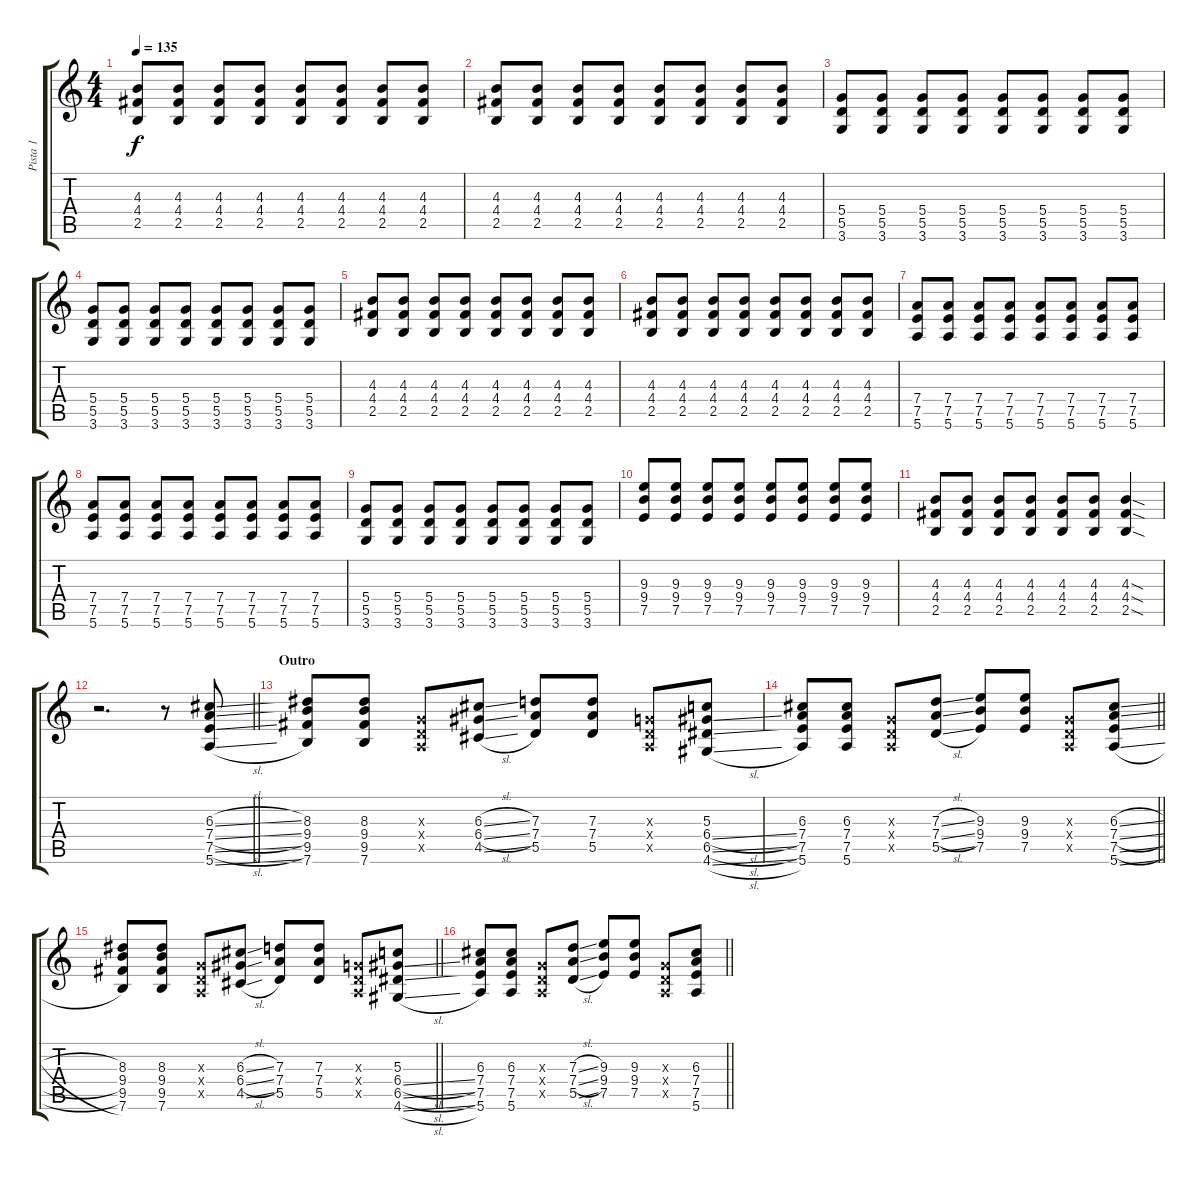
\track ("Pista 1" "Pista 1") {instrument distortionguitar}
\staff {score tabs}
\tuning (E4 B3 G3 D3 A2 E2) {hide}
\ts (4 4)
\tempo 135
\clef g2
\ks c
(4.3 4.4 2.5).8{dy f} (4.3 4.4 2.5).8 (4.3 4.4 2.5).8 (4.3 4.4 2.5).8 (4.3 4.4 2.5).8 (4.3 4.4 2.5).8 (4.3 4.4 2.5).8 (4.3 4.4 2.5).8 |
(4.3 4.4 2.5).8 (4.3 4.4 2.5).8 (4.3 4.4 2.5).8 (4.3 4.4 2.5).8 (4.3 4.4 2.5).8 (4.3 4.4 2.5).8 (4.3 4.4 2.5).8 (4.3 4.4 2.5).8 |
(5.4 5.5 3.6).8 (5.4 5.5 3.6).8 (5.4 5.5 3.6).8 (5.4 5.5 3.6).8 (5.4 5.5 3.6).8 (5.4 5.5 3.6).8 (5.4 5.5 3.6).8 (5.4 5.5 3.6).8 |
(5.4 5.5 3.6).8 (5.4 5.5 3.6).8 (5.4 5.5 3.6).8 (5.4 5.5 3.6).8 (5.4 5.5 3.6).8 (5.4 5.5 3.6).8 (5.4 5.5 3.6).8 (5.4 5.5 3.6).8 |
(4.3 4.4 2.5).8 (4.3 4.4 2.5).8 (4.3 4.4 2.5).8 (4.3 4.4 2.5).8 (4.3 4.4 2.5).8 (4.3 4.4 2.5).8 (4.3 4.4 2.5).8 (4.3 4.4 2.5).8 |
(4.3 4.4 2.5).8 (4.3 4.4 2.5).8 (4.3 4.4 2.5).8 (4.3 4.4 2.5).8 (4.3 4.4 2.5).8 (4.3 4.4 2.5).8 (4.3 4.4 2.5).8 (4.3 4.4 2.5).8 |
(7.4 7.5 5.6).8 (7.4 7.5 5.6).8 (7.4 7.5 5.6).8 (7.4 7.5 5.6).8 (7.4 7.5 5.6).8 (7.4 7.5 5.6).8 (7.4 7.5 5.6).8 (7.4 7.5 5.6).8 |
(7.4 7.5 5.6).8 (7.4 7.5 5.6).8 (7.4 7.5 5.6).8 (7.4 7.5 5.6).8 (7.4 7.5 5.6).8 (7.4 7.5 5.6).8 (7.4 7.5 5.6).8 (7.4 7.5 5.6).8 |
(5.4 5.5 3.6).8 (5.4 5.5 3.6).8 (5.4 5.5 3.6).8 (5.4 5.5 3.6).8 (5.4 5.5 3.6).8 (5.4 5.5 3.6).8 (5.4 5.5 3.6).8 (5.4 5.5 3.6).8 |
(9.3 9.4 7.5).8 (9.3 9.4 7.5).8 (9.3 9.4 7.5).8 (9.3 9.4 7.5).8 (9.3 9.4 7.5).8 (9.3 9.4 7.5).8 (9.3 9.4 7.5).8 (9.3 9.4 7.5).8 |
(4.3 4.4 2.5).8 (4.3 4.4 2.5).8 (4.3 4.4 2.5).8 (4.3 4.4 2.5).8 (4.3 4.4 2.5).8 (4.3 4.4 2.5).8 (4.3{sod} 4.4{sod} 2.5{sod}).4 |
\barLineRight lightlight
r.2{d} r.8 (6.3{sl} 7.4{sl} 7.5{sl} 5.6{sl}).8 |
\section ("" "Outro")
(8.3 9.4 9.5 7.6).8 (8.3 9.4 9.5 7.6).8 (0.3{x} 0.4{x} 0.5{x}).8 (6.3{sl} 6.4{sl} 4.5{sl}).8 (7.3 7.4 5.5).8 (7.3 7.4 5.5).8 (0.3{x} 0.4{x} 0.5{x}).8 (5.3 6.4{sl} 6.5{sl} 4.6{sl}).8 |
\barLineRight lightlight
(6.3 7.4 7.5 5.6).8 (6.3 7.4 7.5 5.6).8 (0.3{x} 0.4{x} 0.5{x}).8 (7.3{sl} 7.4{sl} 5.5{sl}).8 (9.3 9.4 7.5).8 (9.3 9.4 7.5).8 (0.3{x} 0.4{x} 0.5{x}).8 (6.3{sl} 7.4{sl} 7.5{sl} 5.6{sl}).8 |
\barLineRight lightlight
(8.3 9.4 9.5 7.6).8 (8.3 9.4 9.5 7.6).8 (0.3{x} 0.4{x} 0.5{x}).8 (6.3{sl} 6.4{sl} 4.5{sl}).8 (7.3 7.4 5.5).8 (7.3 7.4 5.5).8 (0.3{x} 0.4{x} 0.5{x}).8 (5.3 6.4{sl} 6.5{sl} 4.6{sl}).8 |
\barLineRight lightlight
(6.3 7.4 7.5 5.6).8 (6.3 7.4 7.5 5.6).8 (0.3{x} 0.4{x} 0.5{x}).8 (7.3{sl} 7.4{sl} 5.5{sl}).8 (9.3 9.4 7.5).8 (9.3 9.4 7.5).8 (0.3{x} 0.4{x} 0.5{x}).8 (6.3{sl} 7.4{sl} 7.5{sl} 5.6{sl}).8
